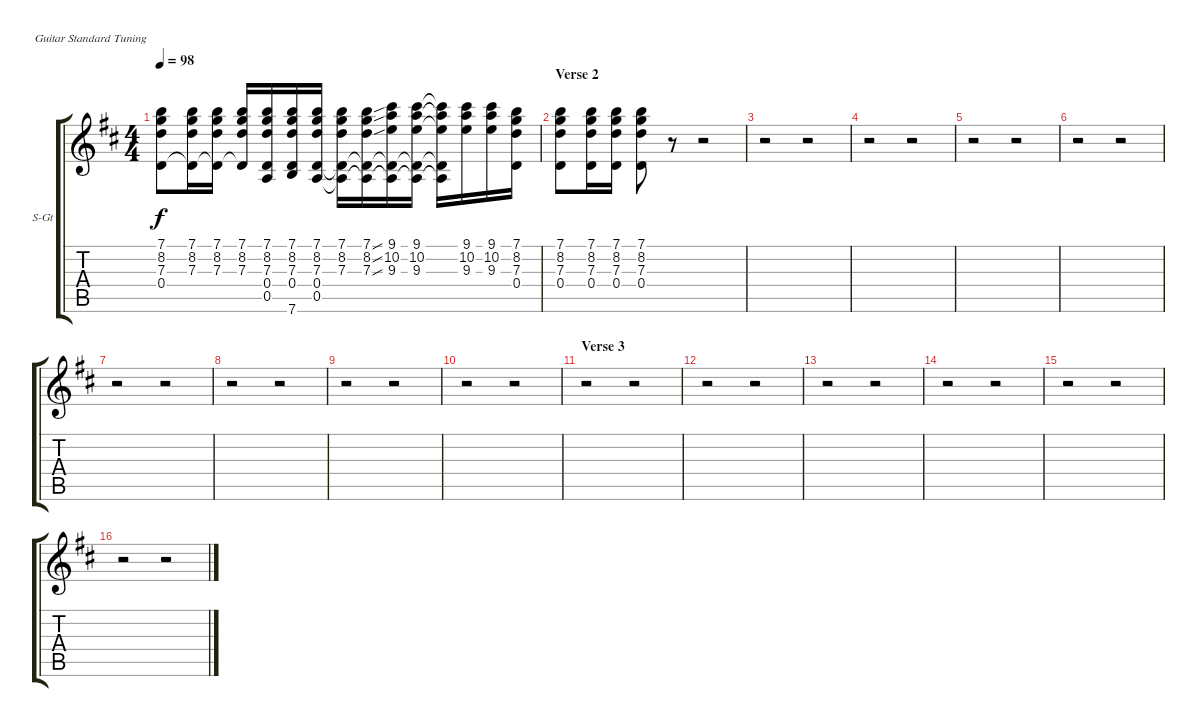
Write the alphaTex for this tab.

\bracketExtendMode groupsimilarinstruments
\firstSystemTrackNameOrientation horizontal
\otherSystemsTrackNameOrientation horizontal
\track ("Acoustic Gtr 2" "S-Gt") {instrument acousticguitarsteel}
\staff {score tabs}
\tuning (E4 B3 G3 D3 A2 E2)
\ts (4 4)
\tempo 98
\clef g2
\ks d
(7.1 8.2 7.3 0.4).8{dy f} (7.1 8.2 7.3 0.4{t}).16 (7.1 8.2 7.3 0.4{t}).16 (7.1 8.2 7.3 0.4{t}).16 (7.1 8.2 7.3 0.4 0.5).16 (7.1 8.2 7.3 0.4 7.6).16 (7.1 8.2 7.3 0.4 0.5).16 (7.1 8.2 7.3 0.4{t} 0.5{t}).16 (7.1{ss} 8.2{ss} 7.3{ss} 0.4{t} 0.5{t}).16 (9.1 10.2 9.3 0.4{t} 0.5{t}).16 (9.1 10.2 9.3 0.4{t} 0.5{t}).16 (9.1{t} 10.2{t} 9.3{t} 0.4{t} 0.5{t}).16 (9.1 10.2 9.3).16 (9.1 10.2 9.3).16 (7.1 8.2 7.3 0.4).16 |
\section ("" "Verse 2")
(7.1 8.2 7.3 0.4).8 (7.1 8.2 7.3 0.4).16 (7.1 8.2 7.3 0.4).16 (7.1 8.2 7.3 0.4).8 r.8 r.2 |
r.2 r.2 |
r.2 r.2 |
r.2 r.2 |
r.2 r.2 |
r.2 r.2 |
r.2 r.2 |
r.2 r.2 |
r.2 r.2 |
\section ("" "Verse 3")
r.2 r.2 |
r.2 r.2 |
r.2 r.2 |
r.2 r.2 |
r.2 r.2 |
r.2 r.2
